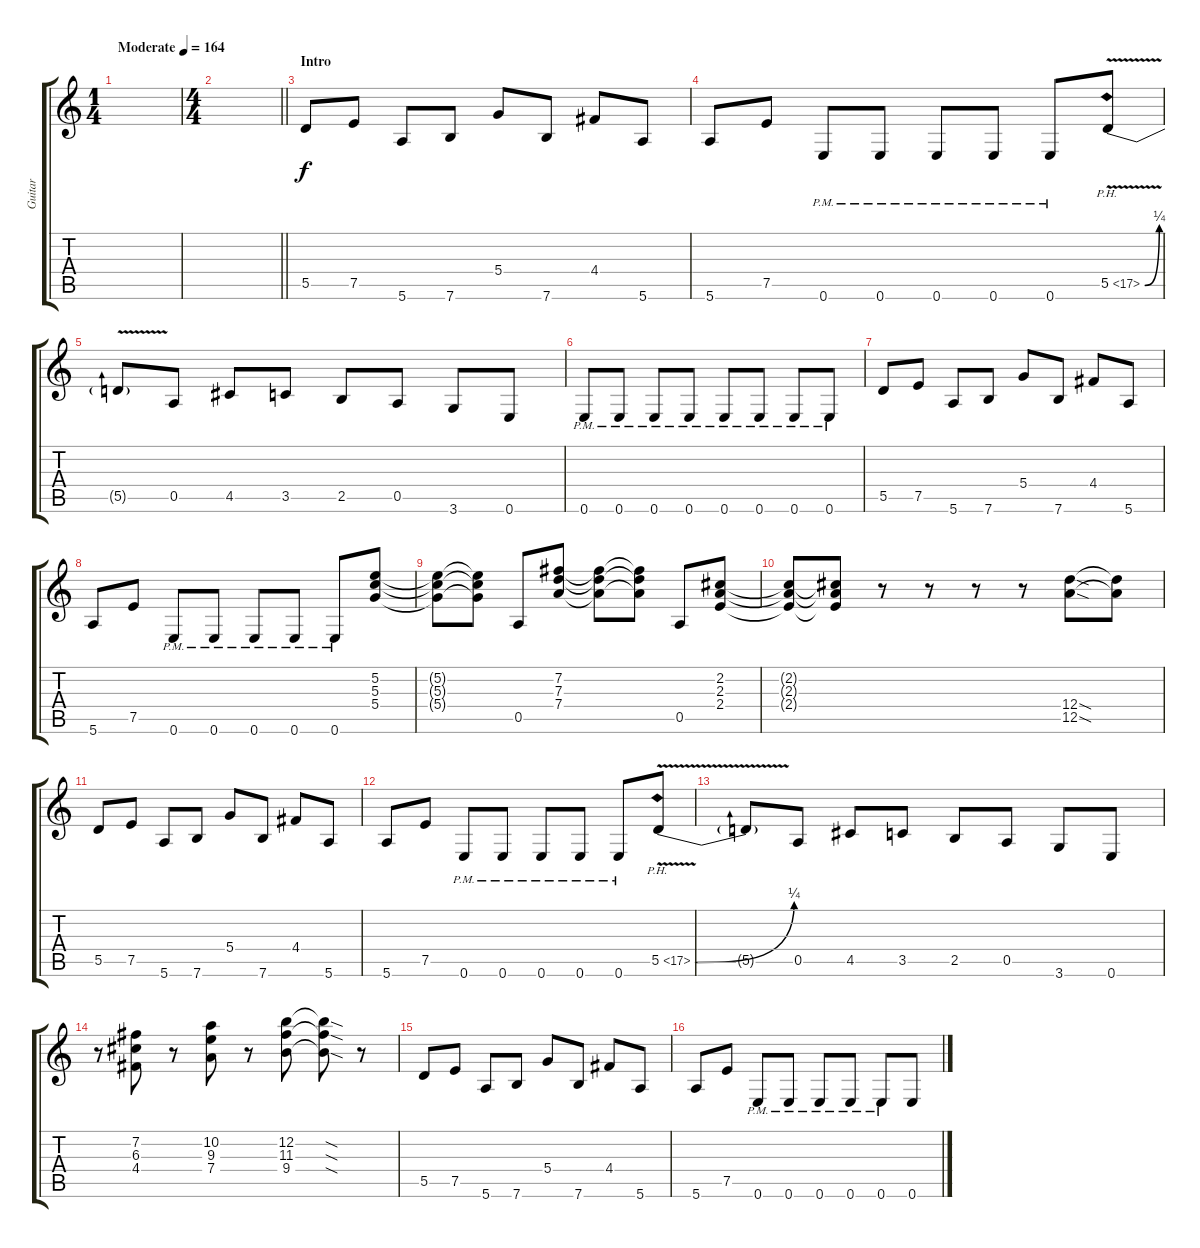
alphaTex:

\track ("Guitar" "Guitar") {instrument overdrivenguitar}
\staff {score tabs}
\tuning (E4 B3 G3 D3 A2 E2) {hide}
\ts (1 4)
\tempo (164 "Moderate")
\clef g2
\ks c
|
\ts (4 4)
\barLineRight lightlight
|
\section ("" "Intro")
5.5.8 7.5.8 5.6.8 7.6.8 5.4.8 7.6.8 4.4.8 5.6.8 |
5.6.8 7.5.8 0.6{pm}.8 0.6{pm}.8 0.6{pm}.8 0.6{pm}.8 0.6{pm}.8 5.5{be (bend 0 0 60 1) ph 12 v}.8 |
5.5{t}.8 0.5.8 4.5.8 3.5.8 2.5.8 0.5.8 3.6.8 0.6.8 |
0.6{pm}.8 0.6{pm}.8 0.6{pm}.8 0.6{pm}.8 0.6{pm}.8 0.6{pm}.8 0.6{pm}.8 0.6{pm}.8 |
5.5.8 7.5.8 5.6.8 7.6.8 5.4.8 7.6.8 4.4.8 5.6.8 |
5.6.8 7.5.8 0.6{pm}.8 0.6{pm}.8 0.6{pm}.8 0.6{pm}.8 0.6{pm}.8 (5.2 5.3 5.4).8 |
(5.2{t} 5.3{t} 5.4{t}).8 (5.2{t} 5.3{t} 5.4{t}).8 0.5.8 (7.2 7.3 7.4).8 (7.2{t} 7.3{t} 7.4{t}).8 (7.2{t} 7.3{t} 7.4{t}).8 0.5.8 (2.2 2.3 2.4).8 |
(2.2{t} 2.3{t} 2.4{t}).8 (2.2{t} 2.3{t} 2.4{t}).8 r.8 r.8 r.8 r.8 (12.4{sod} 12.5{sod}).8 (12.4{t} 12.5{t}).8 |
5.5.8 7.5.8 5.6.8 7.6.8 5.4.8 7.6.8 4.4.8 5.6.8 |
5.6.8 7.5.8 0.6{pm}.8 0.6{pm}.8 0.6{pm}.8 0.6{pm}.8 0.6{pm}.8 5.5{be (bend 0 0 60 1) ph 12 v}.8 |
5.5{t}.8 0.5.8 4.5.8 3.5.8 2.5.8 0.5.8 3.6.8 0.6.8 |
r.8 (7.2 6.3 4.4).8 r.8 (10.2 9.3 7.4).8 r.8 (12.2 11.3 9.4).8 (12.2{sod t} 11.3{sod t} 9.4{sod t}).8 r.8 |
5.5.8 7.5.8 5.6.8 7.6.8 5.4.8 7.6.8 4.4.8 5.6.8 |
5.6.8 7.5.8 0.6{pm}.8 0.6{pm}.8 0.6{pm}.8 0.6{pm}.8 0.6{pm}.8 0.6.8
